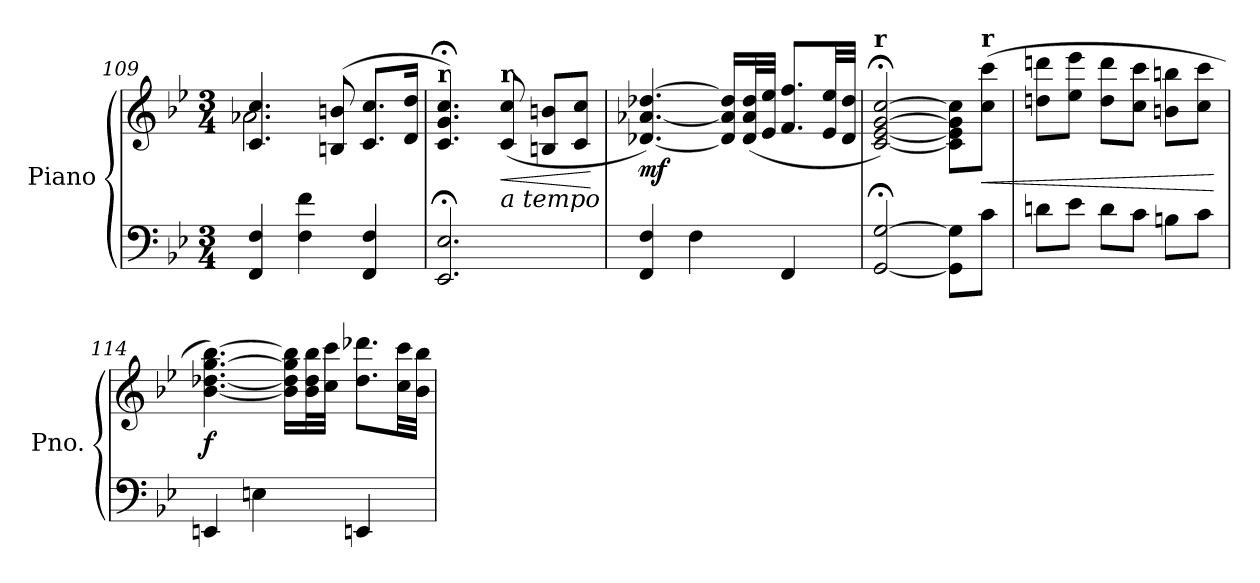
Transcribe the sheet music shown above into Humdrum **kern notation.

**kern	**kern	**dynam
*part1	*part1	*part1
*staff2	*staff1	*staff1/2
*I"Piano	*	*
*I'Pno.	*	*
*clefF4	*clefG2	*
*k[b-e-]	*k[b-e-]	*
*M3/4	*M3/4	*
=109	=109	=109
*	*^	*
4FF/ 4F/	4.c/ 4.cc/	2.a-X\	.
4F\ 4f\	.	.	.
.	(8Bn/ 8bn/	.	.
4FF/ 4F/	8.c/ 8.cc/L	.	.
.	16d/ 16dd/Jk	.	.
*	*v	*v	*
!!LO:PB:g=z
=110	=110	=110
!	!LO:TX:a:B:t=r	!
2.EE-/; 2.E-/;	4.c/; 4.g/; 4.cc/;)	.
!	!LO:TX:a:B:t=r	!
!	!LO:TX:b:i:t=a tempo	!
!	!	!LO:HP:b
.	(8c/ 8cc/	<
.	8Bn/ 8bn/L	.
.	8c/ 8cc/J	.
.	.	[
=111	=111	=111
!	!	!LO:DY:b
4FF/ 4F/	[4.d-X/ [4.a-X/ [4.dd-X/)	mf
4F\	.	.
.	16d-/] 16a-/] 16dd-/]LL	.
.	(32d-/ 32a-/ 32dd-/L	.
.	32e-/ 32ee-/JJJ	.
4FF/	8.f/ 8.ff/L	.
.	32e-/ 32ee-/LL	.
.	32d-/ 32dd-/JJJ	.
=112	=112	=112
!	!LO:TX:a:B:t=r	!
[2GG/; [2G/;	[2c/;< [2e-/;< [2g/;< [2cc/;<)	.
8GG\] 8G\]L	8c\] 8e-\] 8g\] 8cc\]L	.
!	!LO:TX:a:B:t=r	!
!	!	!LO:HP:b
8c\J	(8cc\ 8ccc\J	<
=113	=113	=113
8dn\L	8ddn\ 8dddn\L	.
8e-\J	8ee-\ 8eee-\J	.
8d\L	8dd\ 8ddd\L	.
8c\J	8cc\ 8ccc\J	.
8Bn\L	8bn\ 8bbn\L	.
8c\J	8cc\ 8ccc\J	.
.	.	[
=114	=114	=114
!	!	!LO:DY:b
4EEn/	[4.b-\ [4.dd-X\ [4.gg\ [4.bb-\)	f
4En\	.	.
.	16b-\] 16dd-\] 16gg\] 16bb-\]LL	.
.	32b-\ 32dd-\ 32bb-\L	.
.	32cc\ 32ccc\JJJ	.
4EEn/	8.dd-\ 8.ddd-X\L	.
.	32cc\ 32ccc\LL	.
.	32b-\ 32bb-\JJJ	.
=	=	=
*-	*-	*-
